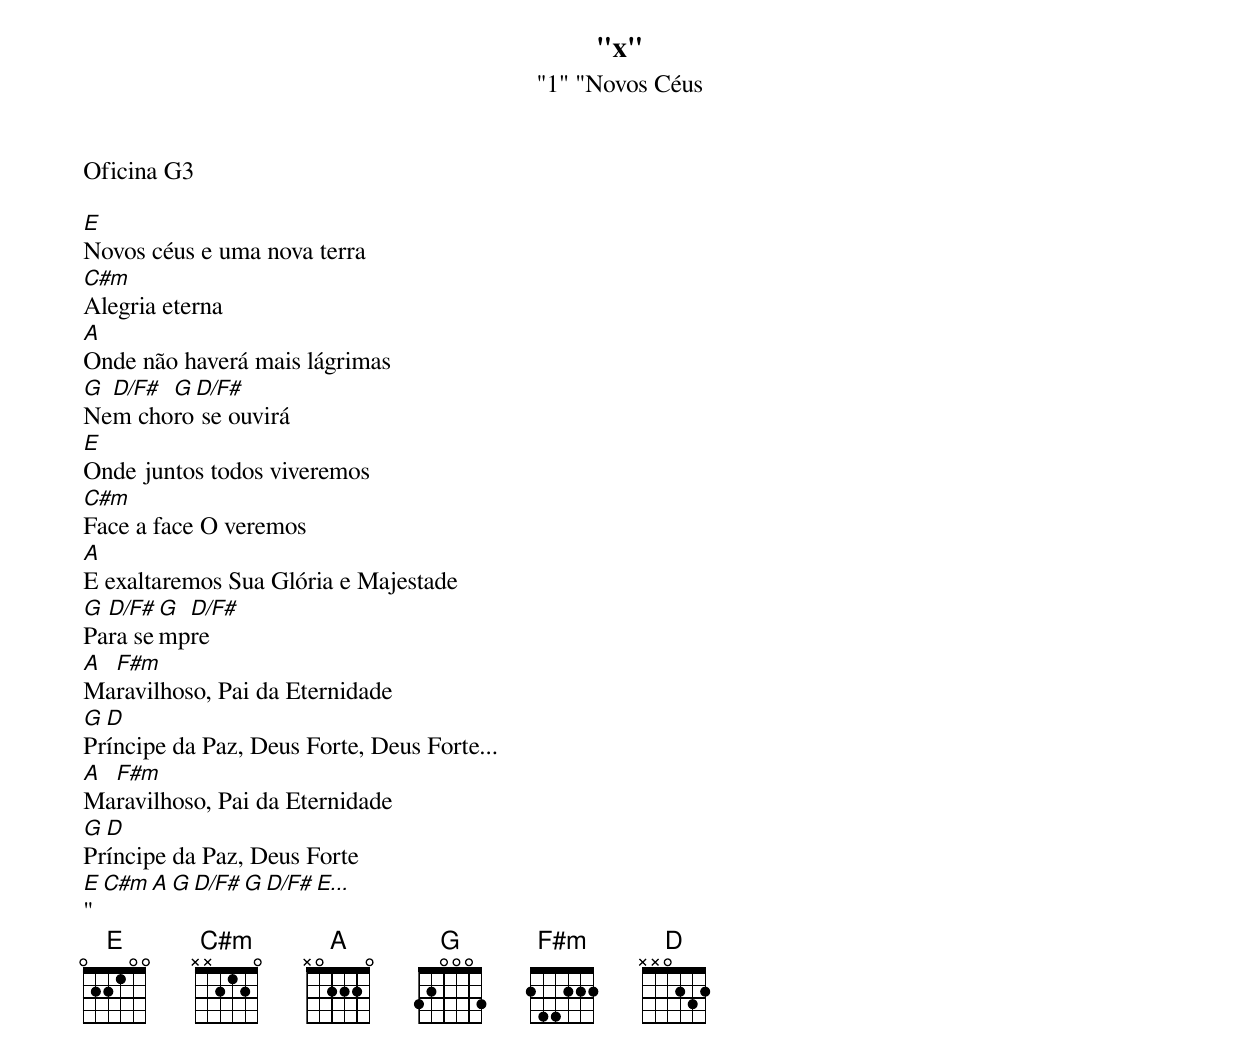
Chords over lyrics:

"x"
"1" "Novos Céus
Oficina G3

E
Novos céus e uma nova terra
C#m
Alegria eterna
A
Onde não haverá mais lágrimas
G D/F# G D/F#
Nem choro se ouvirá
E
Onde juntos todos viveremos
C#m
Face a face O veremos
A
E exaltaremos Sua Glória e Majestade
G D/F# G D/F#
Para sempre
A F#m
Maravilhoso, Pai da Eternidade
G D
Príncipe da Paz, Deus Forte, Deus Forte...
A F#m
Maravilhoso, Pai da Eternidade
G D
Príncipe da Paz, Deus Forte
E C#m A G D/F# G D/F# E...
"
